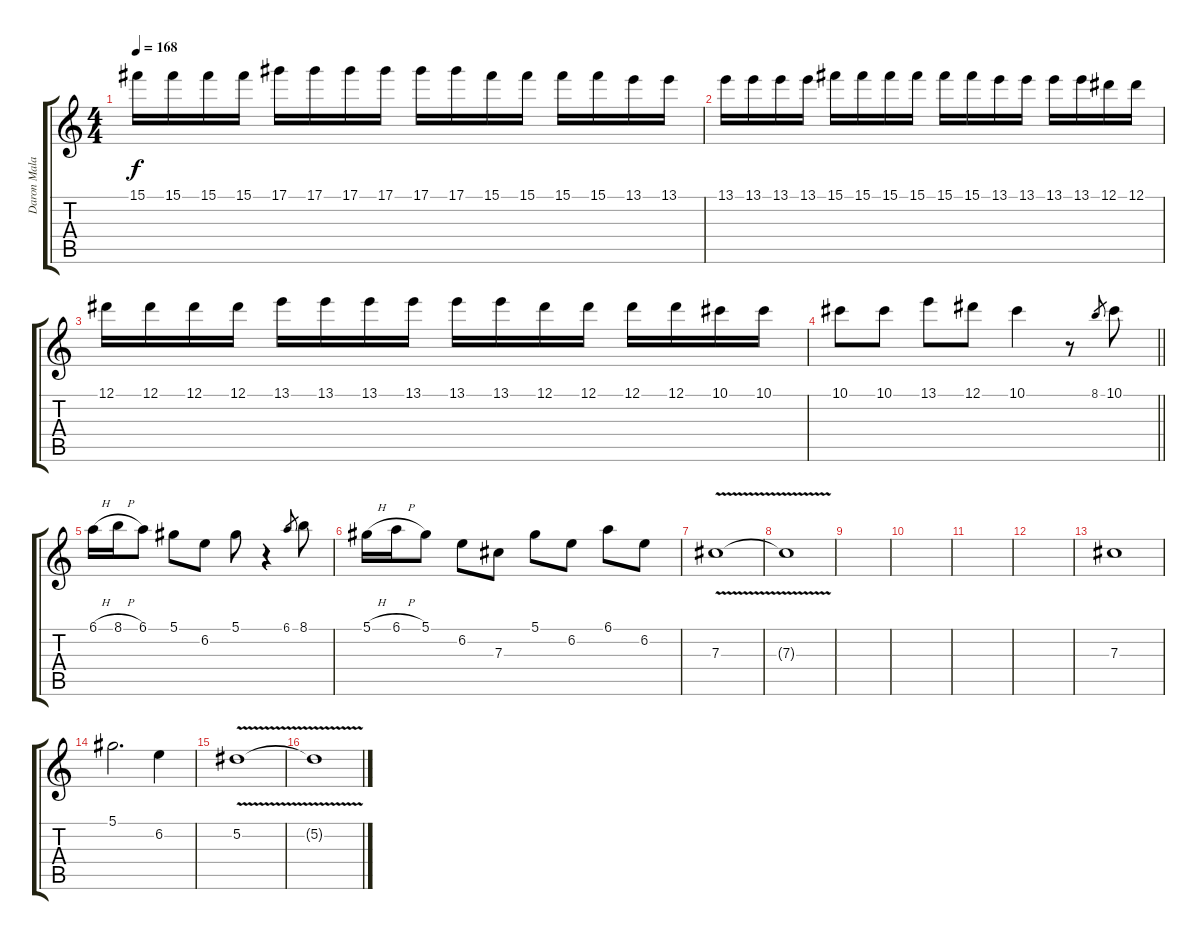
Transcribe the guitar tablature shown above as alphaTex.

\track ("Daron Malakian" "Daron Mala") {instrument overdrivenguitar}
\staff {score tabs}
\tuning (Eb4 Bb3 Gb3 Db3 Ab2 Db2) {hide}
\ts (4 4)
\tempo 168
\clef g2
\ks c
15.1.16{dy f} 15.1.16 15.1.16 15.1.16 17.1.16 17.1.16 17.1.16 17.1.16 17.1.16 17.1.16 15.1.16 15.1.16 15.1.16 15.1.16 13.1.16 13.1.16 |
13.1.16 13.1.16 13.1.16 13.1.16 15.1.16 15.1.16 15.1.16 15.1.16 15.1.16 15.1.16 13.1.16 13.1.16 13.1.16 13.1.16 12.1.16 12.1.16 |
12.1.16 12.1.16 12.1.16 12.1.16 13.1.16 13.1.16 13.1.16 13.1.16 13.1.16 13.1.16 12.1.16 12.1.16 12.1.16 12.1.16 10.1.16 10.1.16 |
\barLineRight lightlight
10.1.8 10.1.8 13.1.8 12.1.8 10.1.4 r.8 8.1.8{gr} 10.1.8 |
6.1{h}.16 8.1{h}.16 6.1.8 5.1.8 6.2.8 5.1.8 r.4 6.1.8{gr} 8.1.8 |
5.1{h}.16 6.1{h}.16 5.1.8 6.2.8 7.3.8 5.1.8 6.2.8 6.1.8 6.2.8 |
7.3{v}.1 |
7.3{t}.1 |
|
|
|
|
7.3.1 |
5.1.2{d} 6.2.4 |
5.2{v}.1 |
5.2{t}.1
